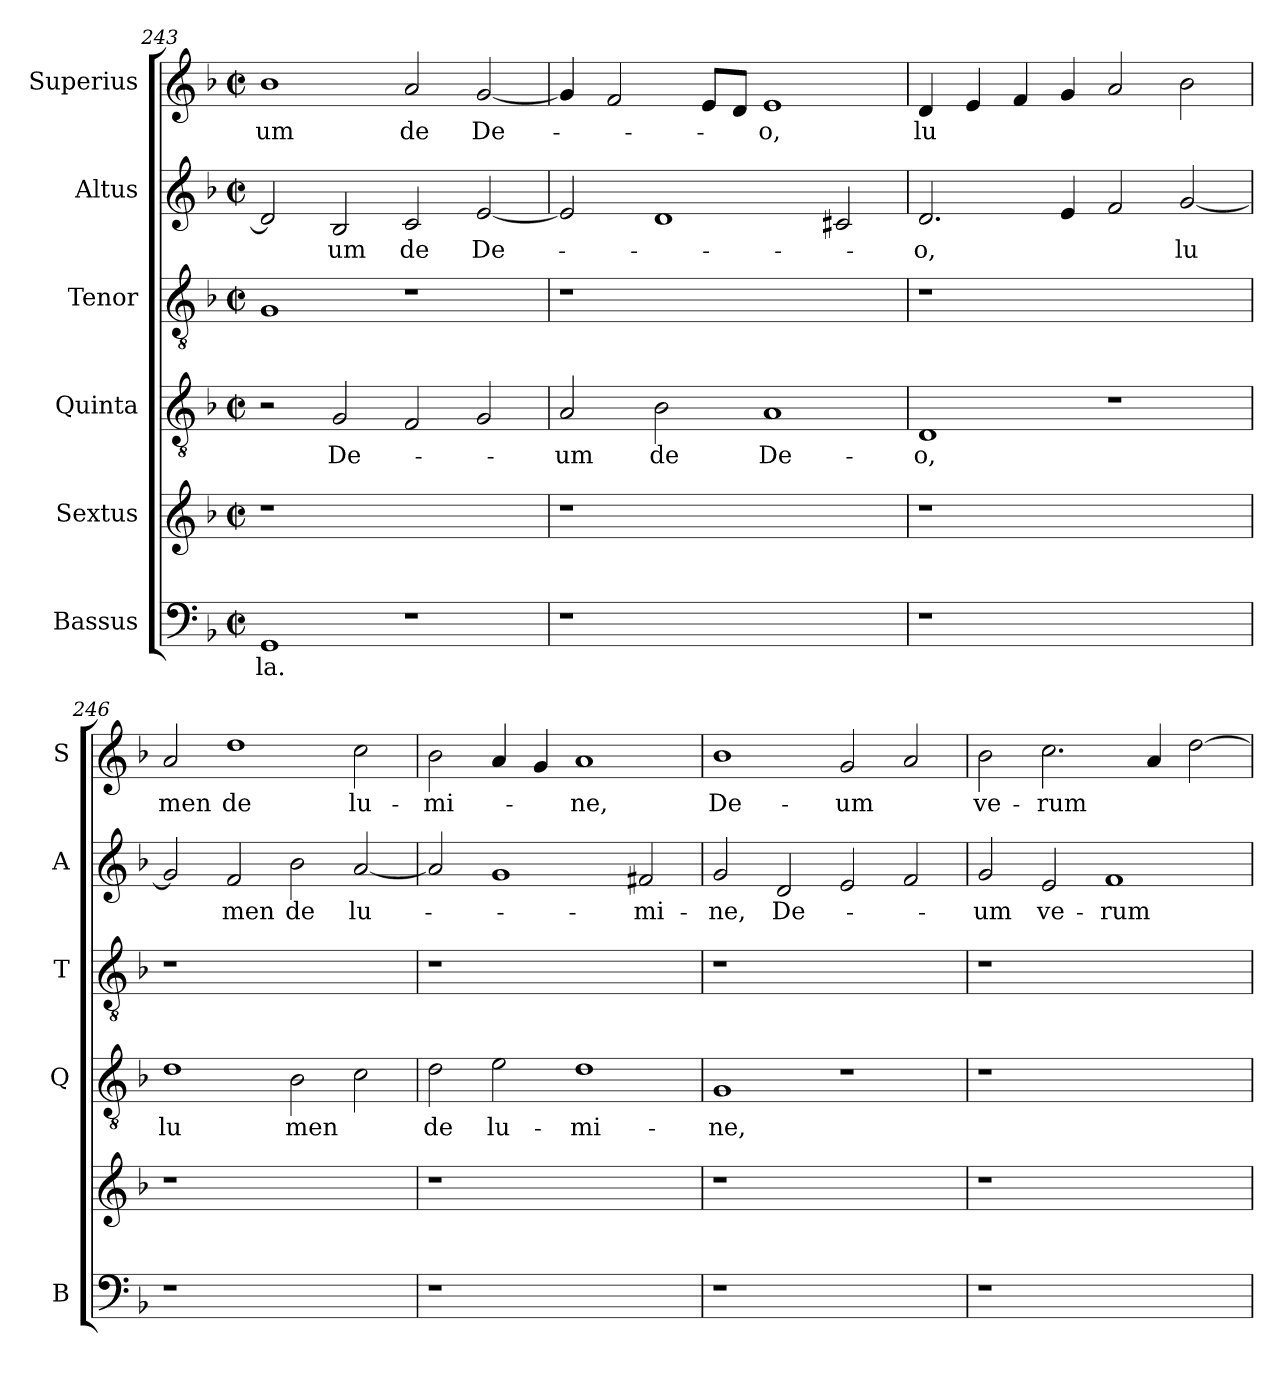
**kern	**text	**kern	**kern	**text	**kern	**text	**kern	**text	**kern	**text
*part6	*part6	*part5	*part4	*part4	*part3	*part3	*part2	*part2	*part1	*part1
*staff6	*staff6	*staff5	*staff4	*staff4	*staff3	*staff3	*staff2	*staff2	*staff1	*staff1
*I"Bassus	*	*I"Sextus	*I"Quinta	*	*I"Tenor	*	*I"Altus	*	*I"Superius	*
*I'B	*	*	*I'Q	*	*I'T	*	*I'A	*	*I'S	*
!!LO:PB:g=z
*clefF4	*	*clefG2	*clefGv2	*	*clefGv2	*	*clefG2	*	*clefG2	*
*k[b-]	*	*k[b-]	*k[b-]	*	*k[b-]	*	*k[b-]	*	*k[b-]	*
*F:	*	*F:	*F:	*	*F:	*	*F:	*	*F:	*
*M2/2	*	*M2/2	*M2/2	*	*M2/2	*	*M2/2	*	*M2/2	*
*met(c|)	*	*met(c|)	*met(c|)	*	*met(c|)	*	*met(c|)	*	*met(c|)	*
=243	=243	=243	=243	=243	=243	=243	=243	=243	=243	=243
!	!LO:LY:b	!	!	!	!	!	!	!	!	!LO:LY:b
1GG	-la.	1r	2r	.	1G	.	2d/]	.	1b-	-um
!	!	!	!	!LO:LY:b	!	!	!	!LO:LY:b	!	!
.	.	.	2G/	De-	.	.	2B-/	-um	.	.
!	!	!	!	!	!	!	!	!LO:LY:b	!	!LO:LY:b
1r	.	1ryy	2F/	.	1r	.	2c/	de	2a/	de
!	!	!	!	!	!	!	!	!LO:LY:b	!	!LO:LY:b
.	.	.	2G/	.	.	.	[2e/	De-	[2g/	De-
=244	=244	=244	=244	=244	=244	=244	=244	=244	=244	=244
!	!	!	!	!LO:LY:b	!	!	!	!	!	!
1r	.	1r	2A/	-um	1r	.	2e/]	.	4g/]	.
.	.	.	.	.	.	.	.	.	2f/	.
!	!	!	!	!LO:LY:b	!	!	!	!	!	!
.	.	.	2B-\	de	.	.	1d	.	.	.
.	.	.	.	.	.	.	.	.	8e/L	.
.	.	.	.	.	.	.	.	.	8d/J	.
!	!	!	!	!LO:LY:b	!	!	!	!	!	!LO:LY:b
1ryy	.	1ryy	1A	De-	1ryy	.	.	.	1e	-o,
.	.	.	.	.	.	.	2c#X/	.	.	.
=245	=245	=245	=245	=245	=245	=245	=245	=245	=245	=245
!	!	!	!	!LO:LY:b	!	!	!	!LO:LY:b	!	!LO:LY:b
1r	.	1r	1D	-o,	1r	.	2.d/	-o,	4d/	lu
.	.	.	.	.	.	.	.	.	4e/	.
.	.	.	.	.	.	.	.	.	4f/	.
.	.	.	.	.	.	.	4e/	.	4g/	.
1ryy	.	1ryy	1r	.	1ryy	.	2f/	.	2a/	.
!	!	!	!	!	!	!	!	!LO:LY:b	!	!
.	.	.	.	.	.	.	[2g/	lu	2b-\	.
=246	=246	=246	=246	=246	=246	=246	=246	=246	=246	=246
!	!	!	!	!LO:LY:b	!	!	!	!	!	!LO:LY:b
1r	.	1r	1d	lu	1r	.	2g/]	.	2a/	men
!	!	!	!	!	!	!	!	!LO:LY:b	!	!LO:LY:b
.	.	.	.	.	.	.	2f/	men	1dd	de
!	!	!	!	!LO:LY:b	!	!	!	!LO:LY:b	!	!
1ryy	.	1ryy	2B-\	men	1ryy	.	2b-\	de	.	.
!	!	!	!	!	!	!	!	!LO:LY:b	!	!LO:LY:b
.	.	.	2c\	.	.	.	[2a/	lu-	2cc\	lu-
=247	=247	=247	=247	=247	=247	=247	=247	=247	=247	=247
!	!	!	!	!LO:LY:b	!	!	!	!	!	!LO:LY:b
1r	.	1r	2d\	de	1r	.	2a/]	.	2b-\	-mi-
!	!	!	!	!LO:LY:b	!	!	!	!	!	!
.	.	.	2e\	lu-	.	.	1g	.	4a/	.
.	.	.	.	.	.	.	.	.	4g/	.
!	!	!	!	!LO:LY:b	!	!	!	!	!	!LO:LY:b
1ryy	.	1ryy	1d	-mi-	1ryy	.	.	.	1a	-ne,
!	!	!	!	!	!	!	!	!LO:LY:b	!	!
.	.	.	.	.	.	.	2f#X/	-mi-	.	.
=248	=248	=248	=248	=248	=248	=248	=248	=248	=248	=248
!	!	!	!	!LO:LY:b	!	!	!	!LO:LY:b	!	!LO:LY:b
1r	.	1r	1G	-ne,	1r	.	2g/	-ne,	1b-	De-
!	!	!	!	!	!	!	!	!LO:LY:b	!	!
.	.	.	.	.	.	.	2d/	De-	.	.
!	!	!	!	!	!	!	!	!	!	!LO:LY:b
1ryy	.	1ryy	1r	.	1ryy	.	2e/	.	2g/	-um
.	.	.	.	.	.	.	2f/	.	2a/	.
!!LO:LB:g=z
=249	=249	=249	=249	=249	=249	=249	=249	=249	=249	=249
!	!	!	!	!	!	!	!	!LO:LY:b	!	!LO:LY:b
1r	.	1r	1r	.	1r	.	2g/	-um	2b-\	ve-
!	!	!	!	!	!	!	!	!LO:LY:b	!	!LO:LY:b
.	.	.	.	.	.	.	2e/	ve-	2.cc\	-rum
!	!	!	!	!	!	!	!	!LO:LY:b	!	!
1ryy	.	1ryy	1ryy	.	1ryy	.	1f	-rum	.	.
.	.	.	.	.	.	.	.	.	4a/	.
.	.	.	.	.	.	.	.	.	[2dd\	.
=	=	=	=	=	=	=	=	=	=	=
*-	*-	*-	*-	*-	*-	*-	*-	*-	*-	*-
